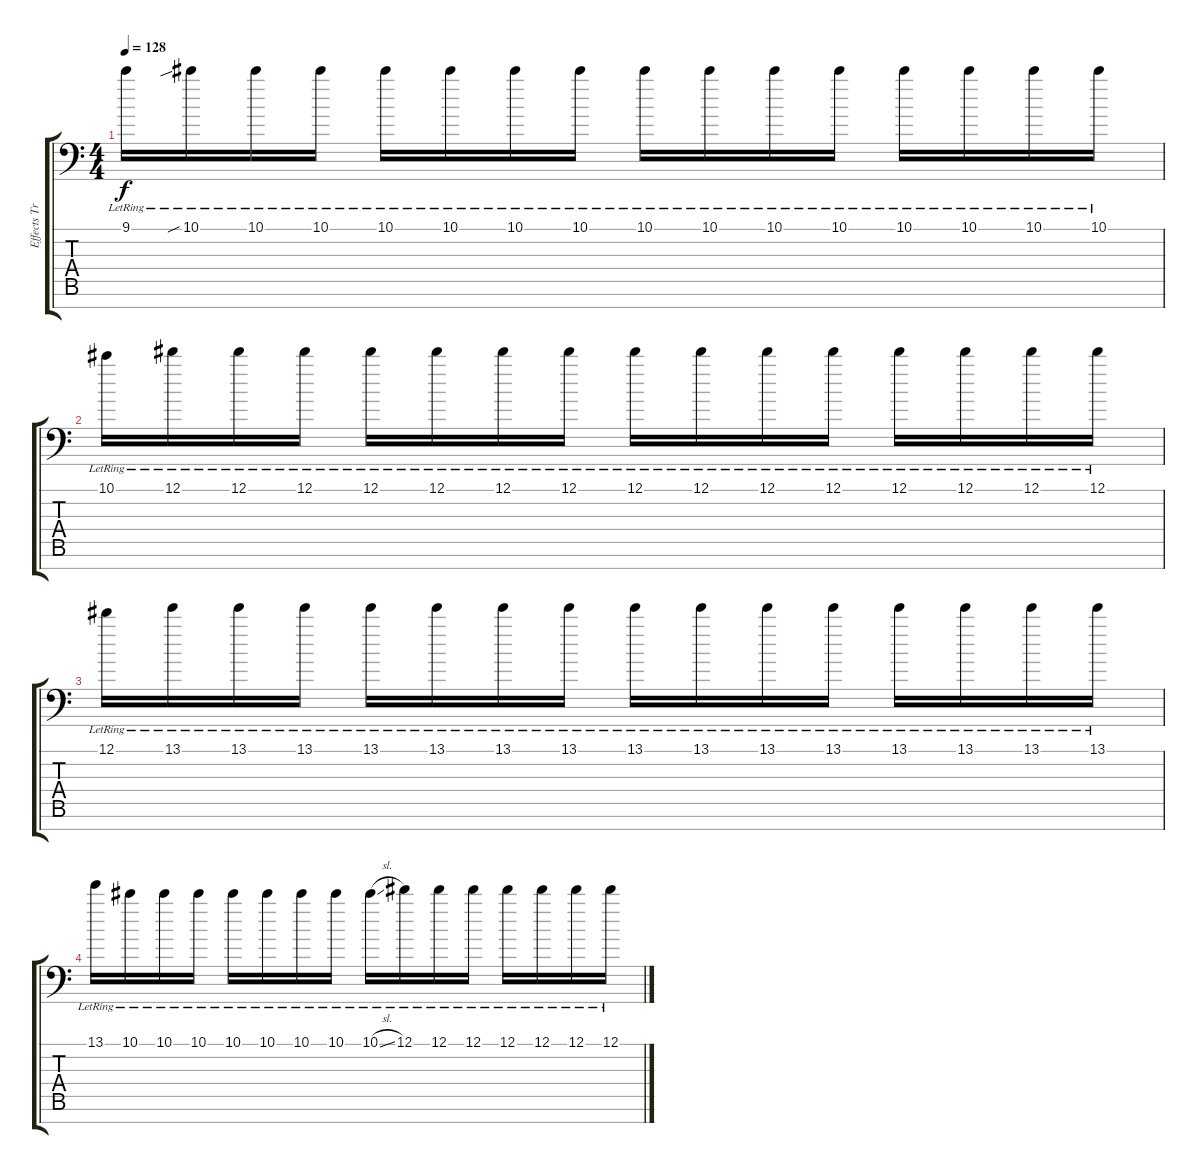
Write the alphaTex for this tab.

\track ("Effects Track" "Effects Tr") {instrument distortionguitar}
\staff {score tabs}
\tuning (Eb4 Bb3 Gb3 Db3 Ab2 Eb2 Ab1) {hide}
\ts (4 4)
\tempo 128
\clef f4
\ks c
9.1{lr}.16{dy f} 10.1{sib lr}.16 10.1{lr}.16 10.1{lr}.16 10.1{lr}.16 10.1{lr}.16 10.1{lr}.16 10.1{lr}.16 10.1{lr}.16 10.1{lr}.16 10.1{lr}.16 10.1{lr}.16 10.1{lr}.16 10.1{lr}.16 10.1{lr}.16 10.1{lr}.16 |
10.1{lr}.16 12.1{lr}.16 12.1{lr}.16 12.1{lr}.16 12.1{lr}.16 12.1{lr}.16 12.1{lr}.16 12.1{lr}.16 12.1{lr}.16 12.1{lr}.16 12.1{lr}.16 12.1{lr}.16 12.1{lr}.16 12.1{lr}.16 12.1{lr}.16 12.1{lr}.16 |
12.1{lr}.16 13.1{lr}.16 13.1{lr}.16 13.1{lr}.16 13.1{lr}.16 13.1{lr}.16 13.1{lr}.16 13.1{lr}.16 13.1{lr}.16 13.1{lr}.16 13.1{lr}.16 13.1{lr}.16 13.1{lr}.16 13.1{lr}.16 13.1{lr}.16 13.1{lr}.16 |
13.1{lr}.16 10.1{lr}.16 10.1{lr}.16 10.1{lr}.16 10.1{lr}.16 10.1{lr}.16 10.1{lr}.16 10.1{lr}.16 10.1{sl lr}.16 12.1{lr}.16 12.1{lr}.16 12.1{lr}.16 12.1{lr}.16 12.1{lr}.16 12.1{lr}.16 12.1{lr}.16
